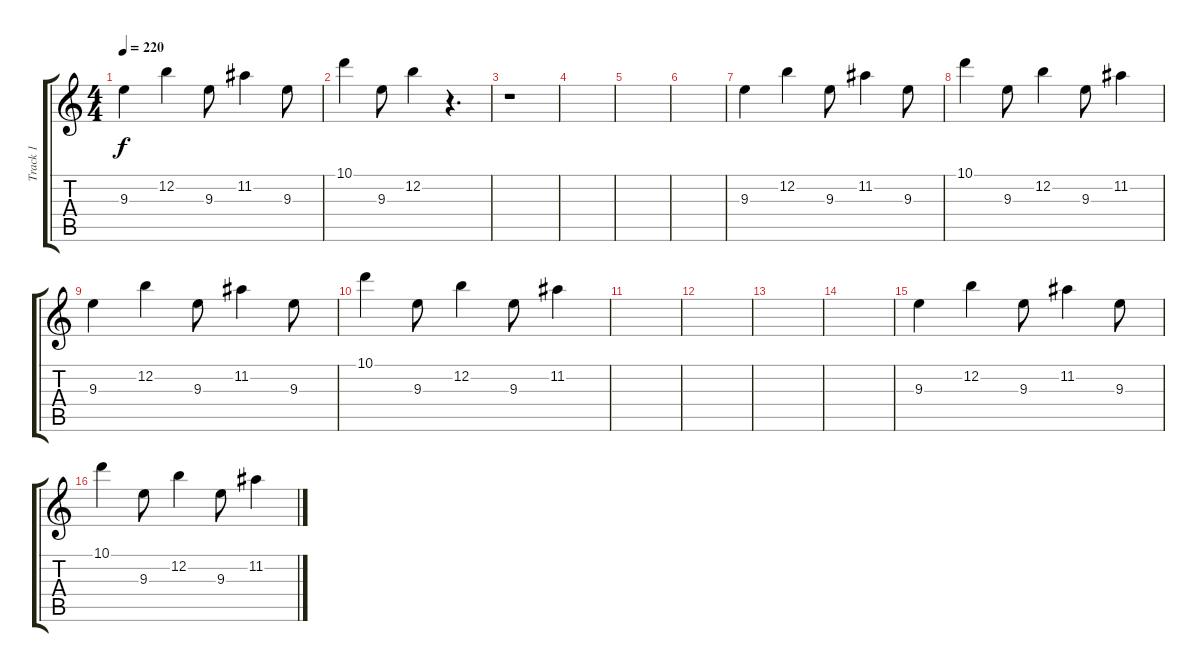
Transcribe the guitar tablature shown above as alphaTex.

\track ("Track 1" "Track 1") {instrument electricguitarclean}
\staff {score tabs}
\tuning (E4 B3 G3 D3 A2 E2) {hide}
\ts (4 4)
\tempo 220
\clef g2
\ks c
9.3.4{dy f} 12.2.4 9.3.8 11.2.4 9.3.8 |
10.1.4 9.3.8 12.2.4 r.4{d} |
r.1 |
|
|
|
9.3.4 12.2.4 9.3.8 11.2.4 9.3.8 |
10.1.4 9.3.8 12.2.4 9.3.8 11.2.4 |
9.3.4 12.2.4 9.3.8 11.2.4 9.3.8 |
10.1.4 9.3.8 12.2.4 9.3.8 11.2.4 |
|
|
|
|
9.3.4 12.2.4 9.3.8 11.2.4 9.3.8 |
10.1.4 9.3.8 12.2.4 9.3.8 11.2.4
